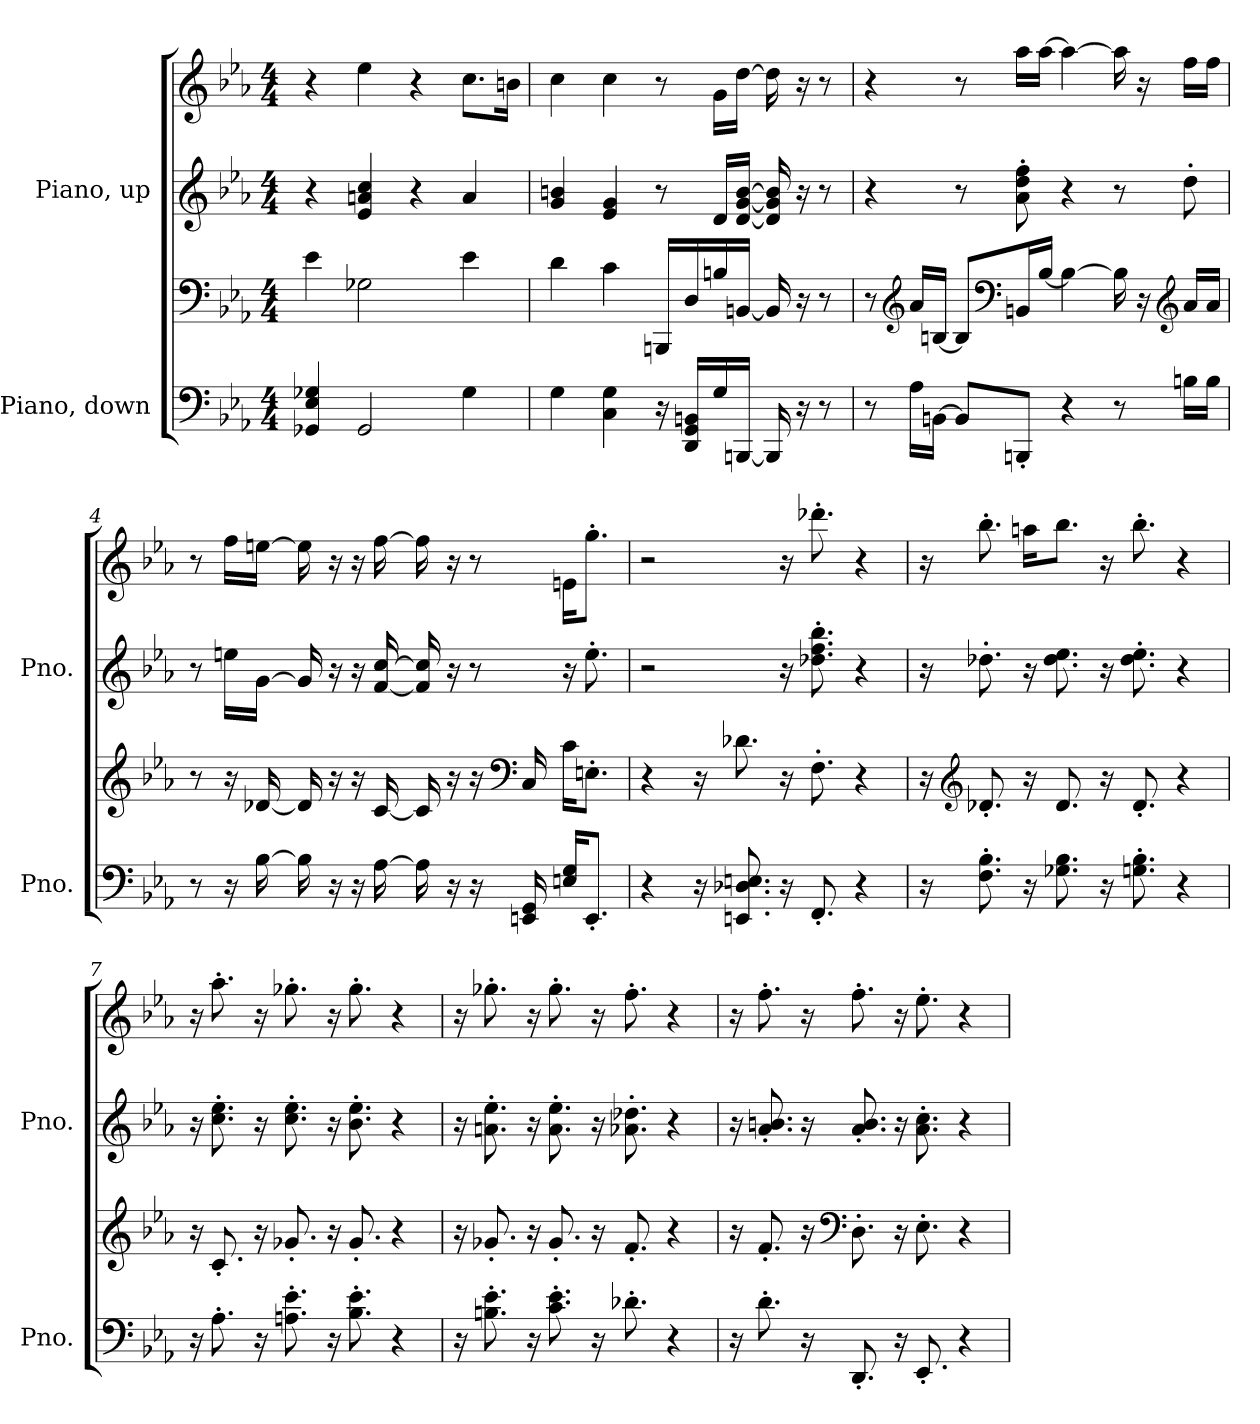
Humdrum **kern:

**kern	**kern	**kern	**kern
*part2	*part2	*part1	*part1
*staff4	*staff3	*staff2	*staff1
*I"Piano, down	*	*I"Piano, up	*
*I'Pno.	*	*I'Pno.	*
*clefF4	*clefF4	*clefG2	*clefG2
*k[b-e-a-]	*k[b-e-a-]	*k[b-e-a-]	*k[b-e-a-]
*M4/4	*M4/4	*M4/4	*M4/4
*MM128	*MM128	*MM128	*MM128
=1	=1	=1	=1
4GG-X/ 4E-/ 4G-X/	4e-\	4r	4r
2GG-/	2G-X\	4e-/ 4an/ 4cc/	4ee-\
.	.	4r	4r
4G-\	4e-\	4a/	8.cc\L
.	.	.	16bn\Jk
=2	=2	=2	=2
4G\	4d\	4g/ 4bn/	4cc\
4C\ 4G\	4c\	4e-/ 4g/	4cc\
16r	16BBBn/LL	8r	8r
16DD/ 16GG/ 16BBn/LL	16D/	.	.
16G/	16Bn/	16d/LL	16g\LL
[16BBBn/JJ	[16BBn/JJ	[16d/ [16g/ [16b/JJ	[16dd\JJ
16BBB/]	16BB/]	16d/] 16g/] 16b/]	16dd\]
16r	16r	16r	16r
8r	8r	8r	8r
!!LO:LB:g=z
=3	=3	=3	=3
8r	8r	4r	4r
*	*clefG2	*	*
16A-\LL	16a-/LL	.	.
[16BBn\JJ	[16Bn/JJ	.	.
8BB/L]	8B/L]	8r	8r
*	*clefF4	*	*
8BBBn'/J	16BBn/L	8a-\' 8dd\' 8ff\'	16aa-\LL
.	[16B/JJ	.	[16aa-\JJ
4r	4B\_	4r	4aa-\_
8r	16B\]	8r	16aa-\]
.	16r	.	16r
*	*clefG2	*	*
16Bn\LL	16a-/LL	8dd'\	16ff\LL
16B\JJ	16a-/JJ	.	16ff\JJ
=4	=4	=4	=4
8r	8r	8r	8r
16r	16r	16een\LL	16ff\LL
[16B-\	[16d-X/	[16g\JJ	[16een\JJ
16B-\]	16d-/]	16g/]	16ee\]
16r	16r	16r	16r
16r	16r	16r	16r
[16A-\	[16c/	[16f/ [16cc/	[16ff\
16A-\]	16c/]	16f/] 16cc/]	16ff\]
16r	16r	16r	16r
16r	16r	8r	8r
*	*clefF4	*	*
16EEn/ 16GG/	16C/	.	.
16En/ 16G/KL	16c\KL	16r	16en\KL
8.EE'/J	8.En'\J	8.ee'\	8.gg'\J
!!LO:LB:g=z
=5	=5	=5	=5
4r	4r	2r	2r
16r	16r	.	.
8.EEn/ 8.D-X/ 8.En/	8.d-X\	.	.
16r	16r	16r	16r
8.FF'/	8.F'\	8.dd-X\' 8.ff\' 8.bb-\'	8.ddd-X'\
4r	4r	4r	4r
=6	=6	=6	=6
16r	16r	16r	16r
*	*clefG2	*	*
8.F\' 8.B-\'	8.d-X'/	8.dd-X'\	8.bb-'\
16r	16r	16r	16aan\KL
8.G-X\ 8.B-\	8.d-/	8.dd-\ 8.ee-\	8.bb-\J
16r	16r	16r	16r
8.Gn\' 8.B-\'	8.d-'/	8.dd-\' 8.ee-\'	8.bb-'\
4r	4r	4r	4r
=7	=7	=7	=7
16r	16r	16r	16r
8.A-'\	8.c'/	8.cc\' 8.ee-\'	8.aa-'\
16r	16r	16r	16r
8.An\' 8.e-\'	8.g-X'/	8.cc\' 8.ee-\'	8.gg-X'\
16r	16r	16r	16r
8.B-\' 8.e-\'	8.g-'/	8.b-\' 8.ee-\'	8.gg-'\
4r	4r	4r	4r
!!LO:PB:g=z
=8	=8	=8	=8
16r	16r	16r	16r
8.Bn\' 8.e-\'	8.g-X'/	8.an\' 8.ee-\'	8.gg-X'\
16r	16r	16r	16r
8.c\' 8.e-\'	8.g-'/	8.a\' 8.ee-\'	8.gg-'\
16r	16r	16r	16r
8.d-X'\	8.f'/	8.a-X\' 8.dd-X\'	8.ff'\
4r	4r	4r	4r
=9	=9	=9	=9
16r	16r	16r	16r
8.d'\	8.f'/	8.a-/' 8.bn/'	8.ff'\
16r	16r	16r	16r
*	*clefF4	*	*
8.DD'/	8.D'\	8.a-/' 8.b/'	8.ff'\
16r	16r	16r	16r
8.EE-'/	8.E-'\	8.a-\' 8.cc\'	8.ee-'\
4r	4r	4r	4r
=	=	=	=
*-	*-	*-	*-
